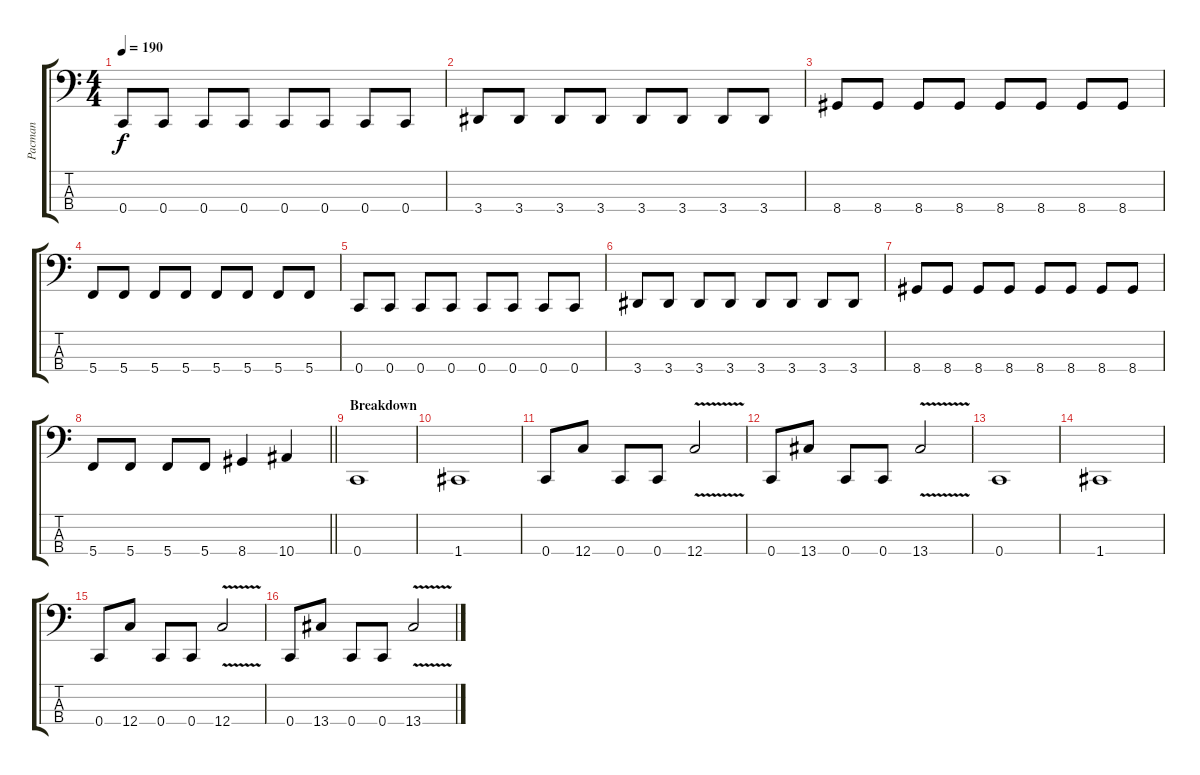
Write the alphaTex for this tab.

\track ("Pacman" "Pacman") {instrument electricbasspick}
\staff {score tabs}
\tuning (F2 C2 G1 C1) {hide}
\ts (4 4)
\tempo 190
\clef f4
\ks c
0.4.8{dy f} 0.4.8 0.4.8 0.4.8 0.4.8 0.4.8 0.4.8 0.4.8 |
3.4.8 3.4.8 3.4.8 3.4.8 3.4.8 3.4.8 3.4.8 3.4.8 |
8.4.8 8.4.8 8.4.8 8.4.8 8.4.8 8.4.8 8.4.8 8.4.8 |
5.4.8 5.4.8 5.4.8 5.4.8 5.4.8 5.4.8 5.4.8 5.4.8 |
0.4.8 0.4.8 0.4.8 0.4.8 0.4.8 0.4.8 0.4.8 0.4.8 |
3.4.8 3.4.8 3.4.8 3.4.8 3.4.8 3.4.8 3.4.8 3.4.8 |
8.4.8 8.4.8 8.4.8 8.4.8 8.4.8 8.4.8 8.4.8 8.4.8 |
\barLineRight lightlight
5.4.8 5.4.8 5.4.8 5.4.8 8.4.4 10.4.4 |
\section ("" "Breakdown")
0.4.1 |
1.4.1 |
0.4.8 12.4.8 0.4.8 0.4.8 12.4{v}.2 |
0.4.8 13.4.8 0.4.8 0.4.8 13.4{v}.2 |
0.4.1 |
1.4.1 |
0.4.8 12.4.8 0.4.8 0.4.8 12.4{v}.2 |
0.4.8 13.4.8 0.4.8 0.4.8 13.4{v}.2
